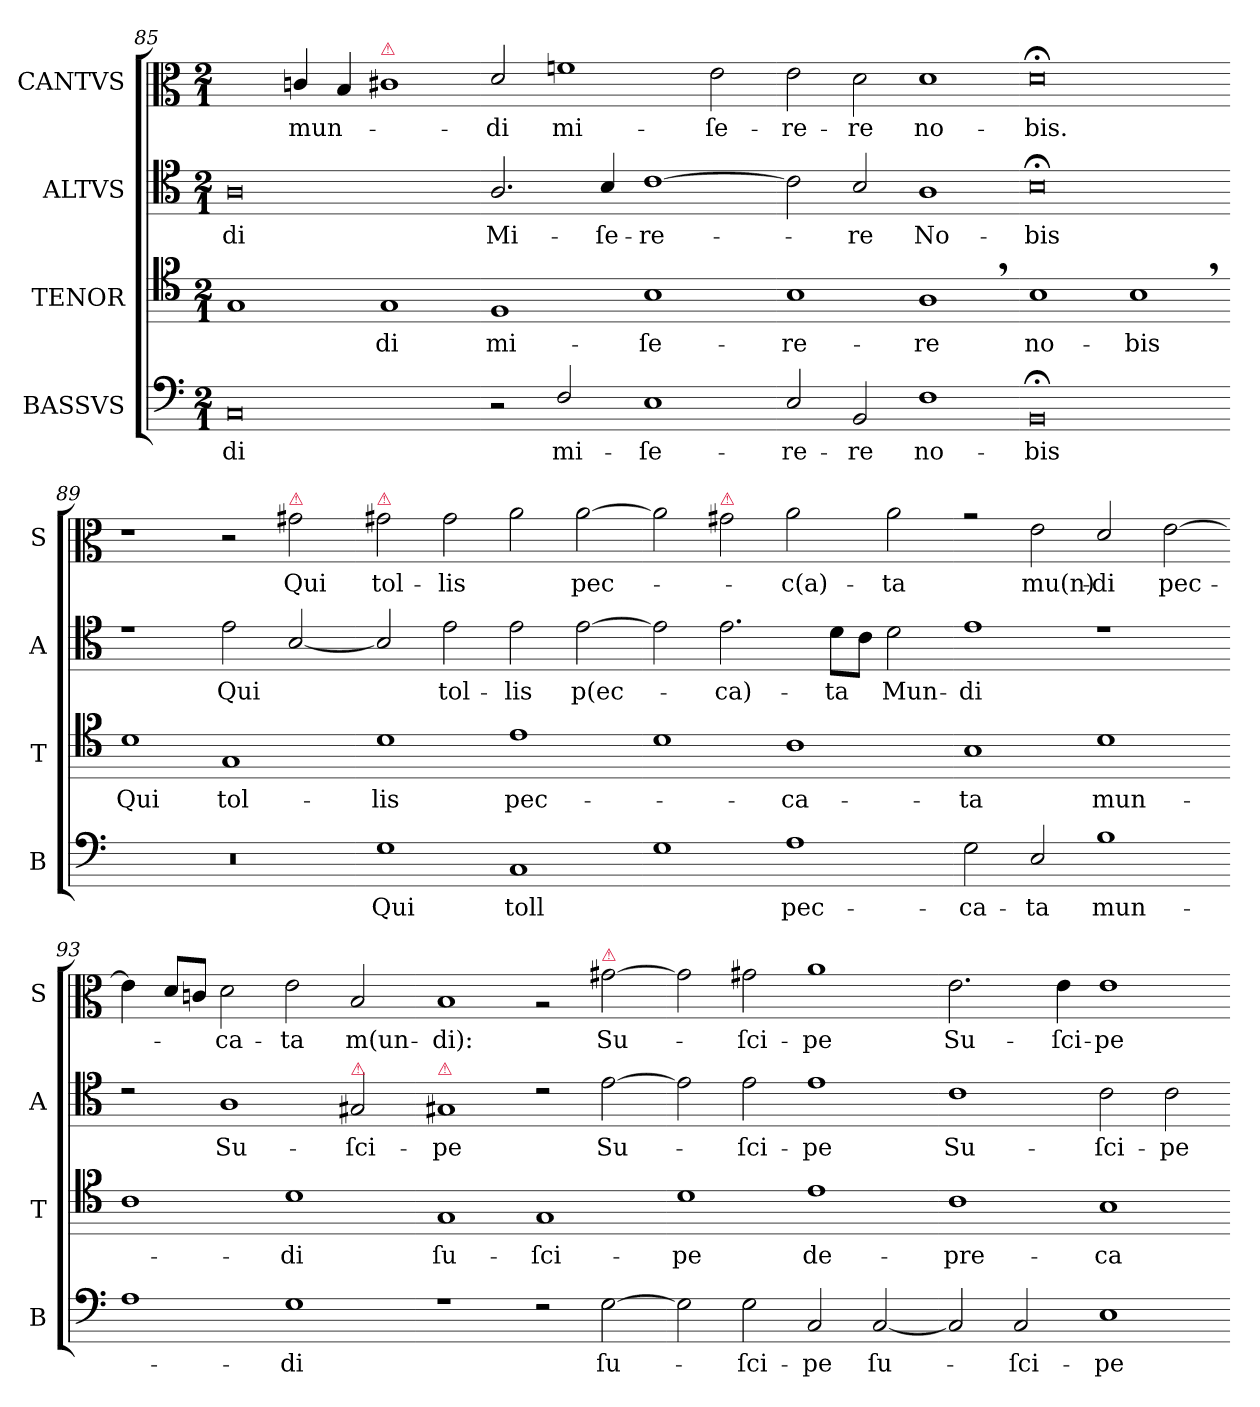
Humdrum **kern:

**kern	**text	**kern	**text	**kern	**text	**kern	**text
*part4	*part4	*part3	*part3	*part2	*part2	*part1	*part1
*staff4	*staff4	*staff3	*staff3	*staff2	*staff2	*staff1	*staff1
*I"BASSVS	*	*I"TENOR	*	*I"ALTVS	*	*I"CANTVS	*
*I'B	*	*I'T	*	*I'A	*	*I'S	*
*clefF5	*	*clefC5	*	*clefC4	*	*clefC3	*
*k[]	*	*k[]	*	*k[]	*	*k[]	*
*C:	*	*C:	*	*C:	*	*C:	*
*M2/1	*	*M2/1	*	*M2/1	*	*M2/1	*
=85	=85	=85	=85	=85	=85	=85	=85
0AA	-di	1E	.	0A	-di	2ryy	.
.	.	.	.	.	.	4cn/	mun-
.	.	.	.	.	.	4B/	.
!	!	!	!	!	!	!LO:TX:a:color=crimson:t=⚠	!
.	.	1E	-di	.	.	1c#X	.
=86-	=86-	=86-	=86-	=86-	=86-	=86-	=86-
2r	.	1D	mi-	2.A/	Mi-	2d/	-di
2D/	mi-	.	.	.	.	1fn	mi-
.	.	.	.	4B/	-ſe-	.	.
1C	-ſe-	1G	-ſe-	[1c	-re-	.	.
.	.	.	.	.	.	2e\	-ſe-
=87-	=87-	=87-	=87-	=87-	=87-	=87-	=87-
2C/	-re-	1G	-re-	2c]	.	2e\	-re-
2GG/	-re	.	.	2B/	-re	2d\	-re
1D	no-	1F,<	-re	1A	No-	1d	no-
=88-	=88-	=88-	=88-	=88-	=88-	=88-	=88-
0GG;<	-bis	1G	no-	0B;<	-bis	0d;<	-bis.
.	.	1G,<	-bis	.	.	.	.
=89-	=89-	=89-	=89-	=89-	=89-	=89-	=89-
0r	.	1B	Qui	1re	.	1r	.
.	.	1E	tol-	2e\	Qui	2r	.
!	!	!	!	!	!	!LO:TX:a:color=crimson:t=⚠	!
.	.	.	.	[2B/	.	2g#X\	Qui
=90-	=90-	=90-	=90-	=90-	=90-	=90-	=90-
!	!	!	!	!	!	!LO:TX:a:color=crimson:t=⚠	!
1E	Qui	1B	-lis	2B/]	.	2g#X\	tol-
.	.	.	.	2e\	tol-	2g#\	-lis
1AA	toll	1c	pec-	2e\	-lis	2a\	.
.	.	.	.	[2e\	p(ec-	[2a\	pec-
=91-	=91-	=91-	=91-	=91-	=91-	=91-	=91-
1E	.	1B	.	2e\]	.	2a\]	.
!	!	!	!	!	!	!LO:TX:a:color=crimson:t=⚠	!
.	.	.	.	2.e\	-ca)-	2g#X\	.
1F	pec-	1A	-ca-	.	.	2a\	-c(a)-
.	.	.	.	8d\L	-ta	.	.
.	.	.	.	8c\J	.	.	.
.	.	.	.	2d\	Mun-	2a\	-ta
=92-	=92-	=92-	=92-	=92-	=92-	=92-	=92-
2E\	-ca-	1G	-ta	1e	-di	2rg	.
2C/	-ta	.	.	.	.	2e\	mu(n)-
1G	mun-	1B	mun-	1re	.	2d/	-di
.	.	.	.	.	.	[2e\	pec-
=93-	=93-	=93-	=93-	=93-	=93-	=93-	=93-
1F	.	1A	.	2rc	.	4e\]	.
.	.	.	.	.	.	8d/L	.
.	.	.	.	.	.	8cn/J	.
.	.	.	.	1A	Su-	2d\	-ca-
1E	-di	1B	-di	.	.	2e\	-ta
!	!	!	!	!LO:TX:a:color=crimson:t=⚠	!	!	!
.	.	.	.	2G#X/	-ſci-	2B/	m(un-
=94-	=94-	=94-	=94-	=94-	=94-	=94-	=94-
!	!	!	!	!LO:TX:a:color=crimson:t=⚠	!	!	!
1rF	.	1E	ſu-	1G#X	pe	1B	-di):
2rD	.	1E	-ſci-	2rc	.	2rA	.
!	!	!	!	!	!	!LO:TX:a:color=crimson:t=⚠	!
!	!	!	!	!	!LO:LY:i	!	!
[2E\	ſu-	.	.	[2e\	Su-	[2g#X\	Su-
=95-	=95-	=95-	=95-	=95-	=95-	=95-	=95-
2E\]	.	1B	-pe	2e\]	.	2g#\]	.
!	!	!	!	!	!LO:LY:i	!	!
2E\	-ſci-	.	.	2e\	-ſci-	2g#X\	-ſci-
!	!	!	!	!	!LO:LY:i	!	!
2AA/	-pe	1c	de-	1e	-pe	1a	-pe
!	!LO:LY:i	!	!	!	!	!	!
[2AA/	ſu-	.	.	.	.	.	.
=96-	=96-	=96-	=96-	=96-	=96-	=96-	=96-
!	!	!	!	!	!	!	!LO:LY:i
2AA/]	.	1A	-pre-	1c	Su-	2.e\	Su-
!	!LO:LY:i	!	!	!	!	!	!
2AA/	-ſci-	.	.	.	.	.	.
!	!	!	!	!	!	!	!LO:LY:i
.	.	.	.	.	.	4e\	-ſci-
!	!LO:LY:i	!	!	!	!	!	!LO:LY:i
1C	-pe	1G	-ca-	2c\	-ſci-	1e	-pe
.	.	.	.	2c\	-pe	.	.
=-	=-	=-	=-	=-	=-	=-	=-
*-	*-	*-	*-	*-	*-	*-	*-
